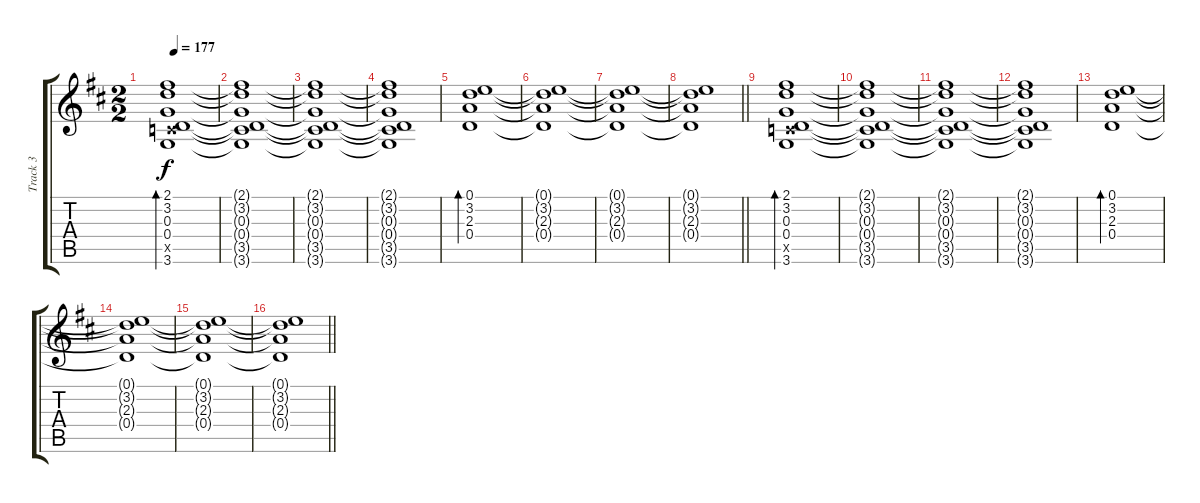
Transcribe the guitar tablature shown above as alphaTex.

\track ("Track 3" "Track 3") {instrument acousticguitarsteel}
\staff {score tabs}
\tuning (E4 B3 G3 D3 A2 E2) {hide}
\ts (2 2)
\tempo 177
\clef g2
\ks d
(2.1 3.2 0.3 0.4 3.5{x} 3.6).1{bd 240 dy f} |
(2.1{t} 3.2{t} 0.3{t} 0.4{t} 3.5{t} 3.6{t}).1 |
(2.1{t} 3.2{t} 0.3{t} 0.4{t} 3.5{t} 3.6{t}).1 |
(2.1{t} 3.2{t} 0.3{t} 0.4{t} 3.5{t} 3.6{t}).1 |
(0.1 3.2 2.3 0.4).1{bd 240} |
(0.1{t} 3.2{t} 2.3{t} 0.4{t}).1 |
(0.1{t} 3.2{t} 2.3{t} 0.4{t}).1 |
\barLineRight lightlight
(0.1{t} 3.2{t} 2.3{t} 0.4{t}).1 |
(2.1 3.2 0.3 0.4 3.5{x} 3.6).1{bd 240} |
(2.1{t} 3.2{t} 0.3{t} 0.4{t} 3.5{t} 3.6{t}).1 |
(2.1{t} 3.2{t} 0.3{t} 0.4{t} 3.5{t} 3.6{t}).1 |
(2.1{t} 3.2{t} 0.3{t} 0.4{t} 3.5{t} 3.6{t}).1 |
(0.1 3.2 2.3 0.4).1{bd 240} |
(0.1{t} 3.2{t} 2.3{t} 0.4{t}).1 |
(0.1{t} 3.2{t} 2.3{t} 0.4{t}).1 |
\barLineRight lightlight
(0.1{t} 3.2{t} 2.3{t} 0.4{t}).1
